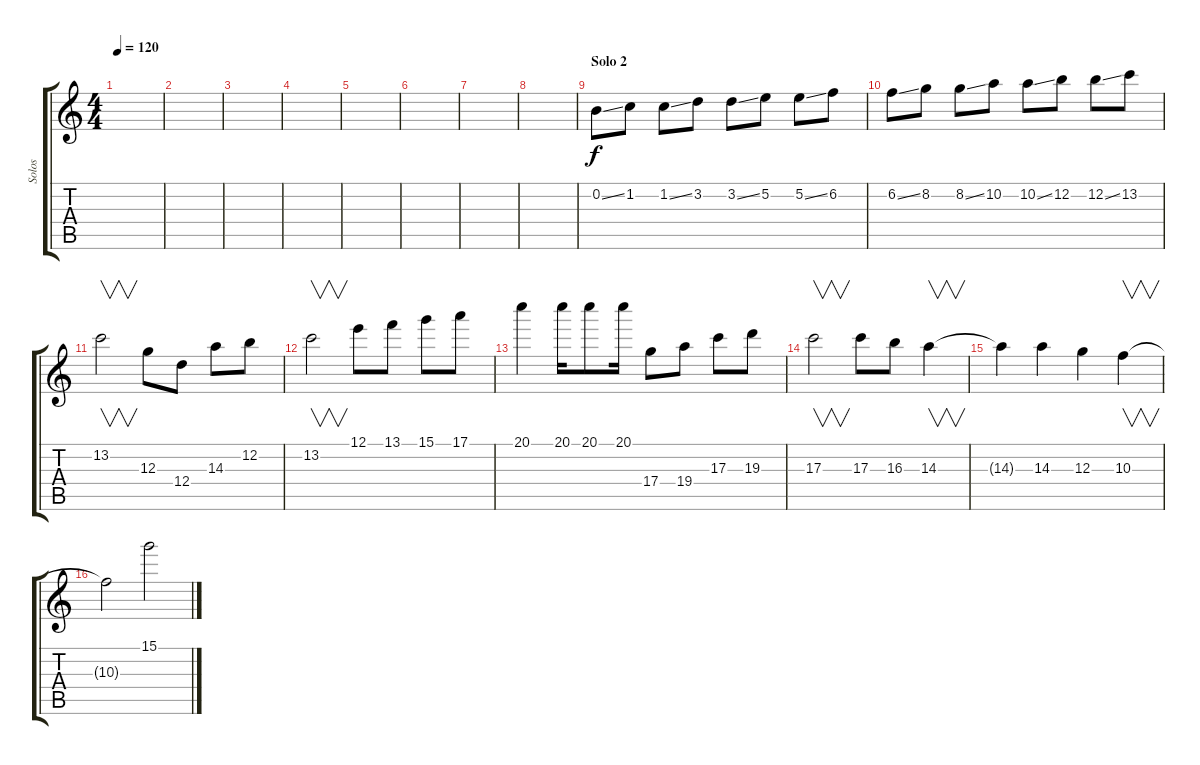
\track ("Solos" "Solos") {instrument acousticguitarsteel}
\staff {score tabs}
\tuning (E4 B3 G3 D3 A2 E2) {hide}
\ts (4 4)
\tempo 120
\clef g2
\ks c
|
|
|
|
|
|
|
|
\section ("" "Solo 2")
0.2{ss}.8 1.2.8 1.2{ss}.8 3.2.8 3.2{ss}.8 5.2.8 5.2{ss}.8 6.2.8 |
6.2{ss}.8 8.2.8 8.2{ss}.8 10.2.8 10.2{ss}.8 12.2.8 12.2{ss}.8 13.2.8 |
13.2.2{v} 12.3.8 12.4.8 14.3.8 12.2.8 |
13.2.2{v} 12.1.8 13.1.8 15.1.8 17.1.8 |
20.1.4 20.1.16 20.1.8 20.1.16 17.4.8 19.4.8 17.3.8 19.3.8 |
17.3.2{v} 17.3.8 16.3.8 14.3.4{v} |
14.3{t}.4 14.3.4 12.3.4 10.3.4{v} |
10.3{t}.2 15.1{ss}.2
